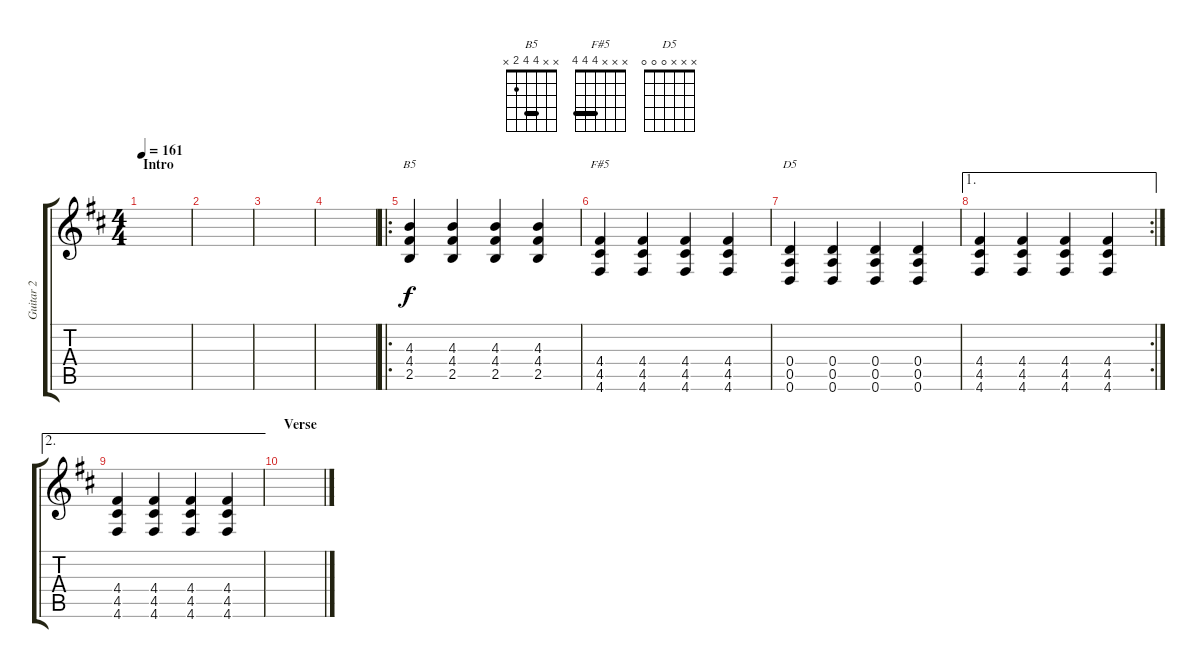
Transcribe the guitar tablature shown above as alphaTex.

\track ("Guitar 2" "Guitar 2") {instrument acousticguitarsteel}
\staff {score tabs}
\tuning (E4 B3 G3 D3 A2 D2) {hide}
\chord ("B5" x x 4 4 2 x) {barre 4}
\chord ("F#5" x x x 4 4 4) {barre 4}
\chord ("D5" x x x 0 0 0)
\ts (4 4)
\section ("" "Intro")
\tempo 161
\clef g2
\ks d
|
|
|
|
\ro
(4.3 4.4 2.5).4{ch "B5"} (4.3 4.4 2.5).4 (4.3 4.4 2.5).4 (4.3 4.4 2.5).4 |
(4.4 4.5 4.6).4{ch "F#5"} (4.4 4.5 4.6).4 (4.4 4.5 4.6).4 (4.4 4.5 4.6).4 |
(0.4 0.5 0.6).4{ch "D5"} (0.4 0.5 0.6).4 (0.4 0.5 0.6).4 (0.4 0.5 0.6).4 |
\ae 1
\rc 2
(4.4 4.5 4.6).4 (4.4 4.5 4.6).4 (4.4 4.5 4.6).4 (4.4 4.5 4.6).4 |
\ae 2
(4.4 4.5 4.6).4 (4.4 4.5 4.6).4 (4.4 4.5 4.6).4 (4.4 4.5 4.6).4 |
\section ("" "Verse")
